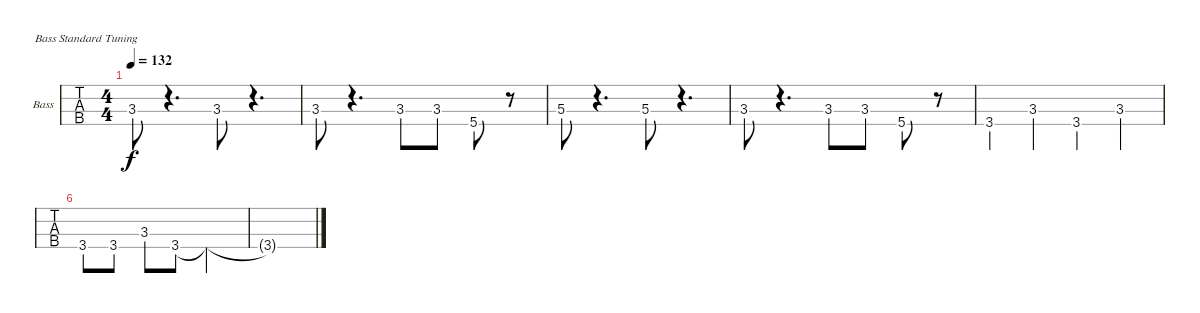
\bracketExtendMode nobrackets
\firstSystemTrackNameOrientation horizontal
\otherSystemsTrackNameOrientation horizontal
\defaultBarNumberDisplay FirstOfSystem
\track ("Bass" "Bass") {instrument electricbassfinger}
\staff {tabs}
\tuning (G2 D2 A1 E1)
\ts (4 4)
\tempo 132
\clef f4
\ks g
3.3.8{dy f} r.4{d} 3.3.8 r.4{d} |
3.3.8 r.4{d} 3.3.8 3.3.8 5.4.8 r.8 |
5.3.8 r.4{d} 5.3.8 r.4{d} |
3.3.8 r.4{d} 3.3.8 3.3.8 5.4.8 r.8 |
3.4.4 3.3.4 3.4.4 3.3.4 |
3.4.8 3.4.8 3.3.8 3.4.8 3.4{t}.2 |
3.4{t}.1
